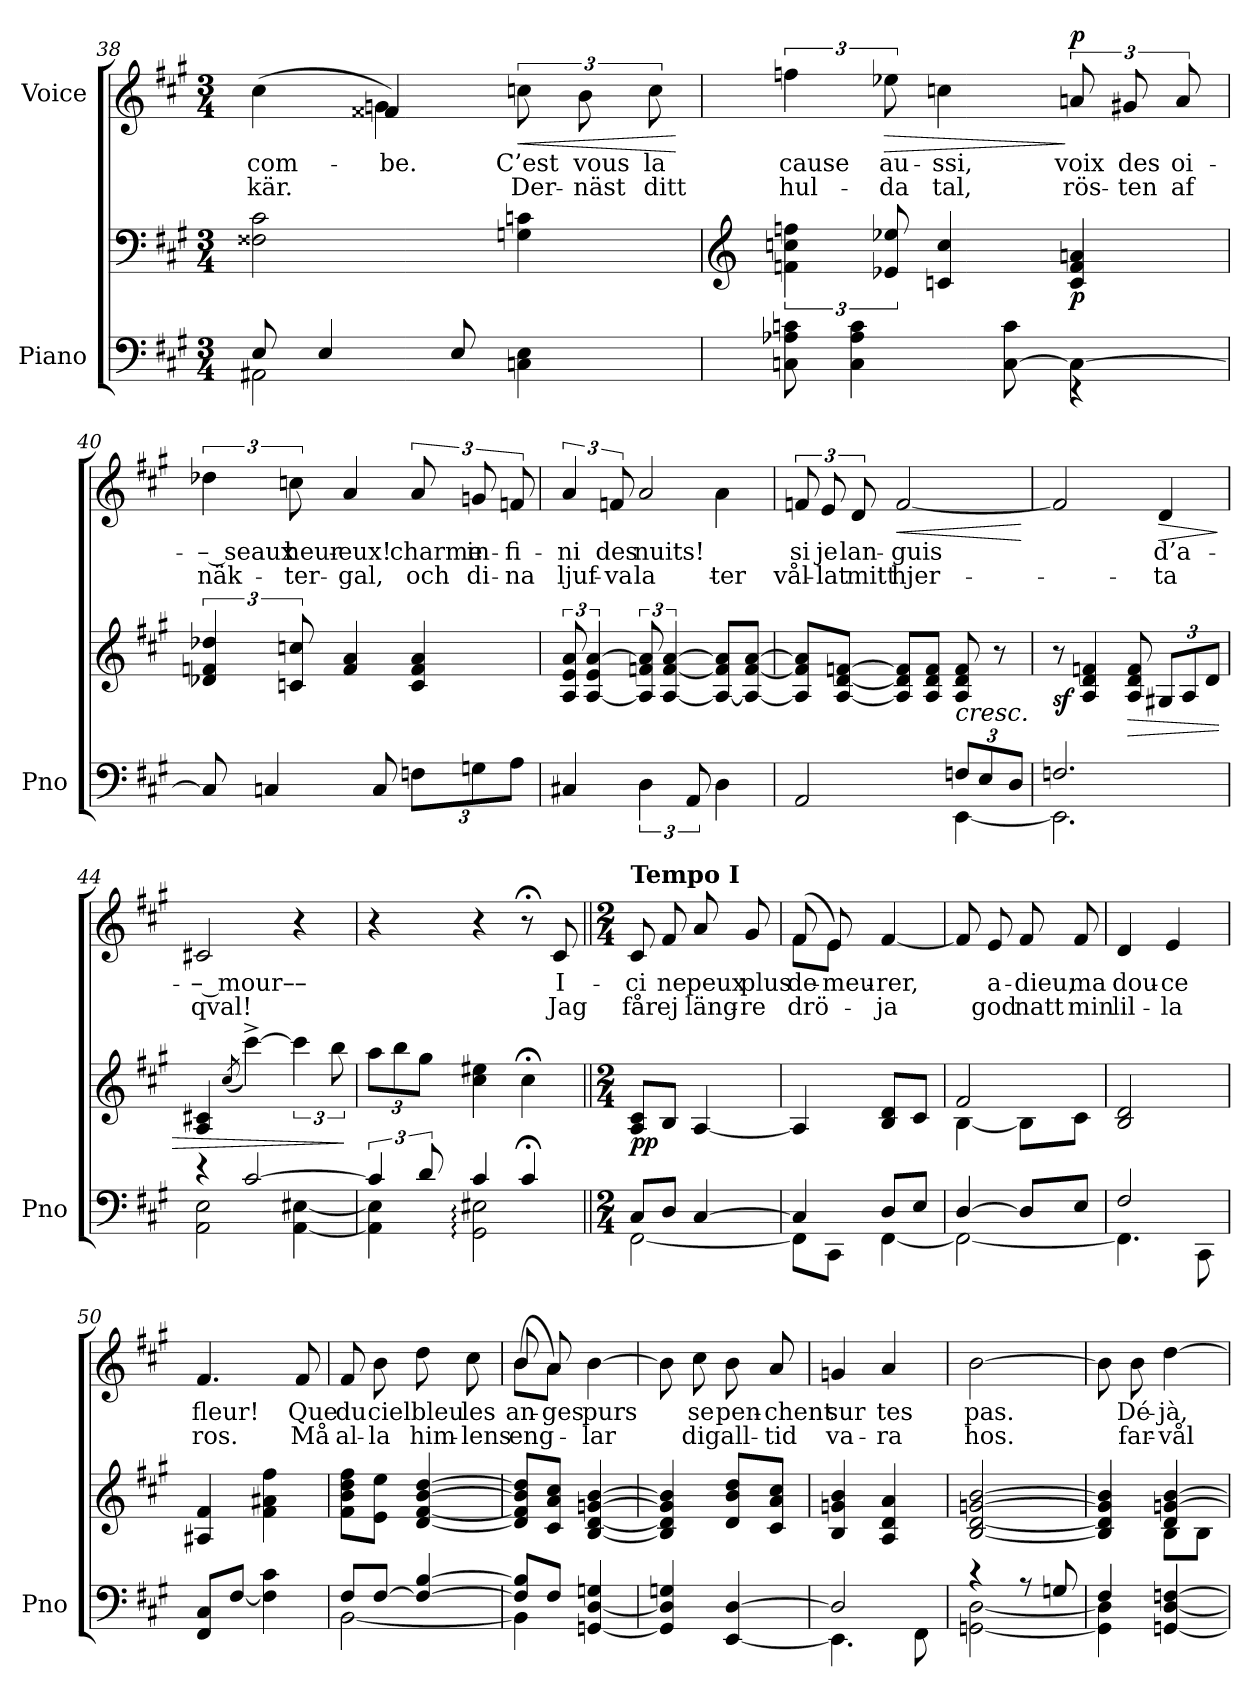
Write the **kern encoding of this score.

**kern	**kern	**dynam	**kern	**text	**text	**dynam
*part2	*part2	*part2	*part1	*part1	*part1	*part1
*staff3	*staff2	*staff2/3	*staff1	*staff1	*staff1	*staff1
*I"Piano	*	*	*I"Voice	*	*	*
*I'Pno	*	*	*	*	*	*
*clefF4	*clefF4	*	*clefG2	*	*	*
*k[f#c#g#]	*k[f#c#g#]	*	*k[f#c#g#]	*	*	*
*M3/4	*M3/4	*	*M3/4	*	*	*
=38	=38	=38	=38	=38	=38	=38
*^	*	*	*	*	*	*
!	!	!	!	!	!LO:LY:b	!LO:LY:b	!
*	*	*	*	*^	*	*	*
8E/	2AA#X\	2F##X\ 2c#\	.	(4cc#\	4ryy	-com-	kär.	.
4E/	.	.	.	.	.	.	.	.
!	!	!	!	!	!	!LO:LY:b	!	!
.	.	.	.	4f##X/)	4gn\	-be.	.	.
8E/	.	.	.	.	.	.	.	.
!	!	!	!	!	!	!LO:LY:b	!LO:LY:b	!LO:HP:b
4Cn\ 4E\	4ryy	4Gn\ 4cn\	.	12ccn\	4ryy	C’est	Der-	<
!	!	!	!	!	!	!LO:LY:b	!LO:LY:b	!
.	.	.	.	12b\	.	vous	-näst	.
!	!	!	!	!	!	!LO:LY:b	!LO:LY:b	!
.	.	.	.	12cc\	.	la	ditt	.
*v	*v	*	*	*v	*v	*	*	*
.	.	.	.	.	.	[
=39	=39	=39	=39	=39	=39	=39
*	*clefG2	*	*	*	*	*
*^	*	*	*	*	*	*
!	!	!	!	!	!LO:LY:b	!LO:LY:b	!
8Cn\ 8A-X\ 8cn\	2ryy	6fn\ 6ccn\ 6ffn\	.	6ffn\	cause	hul-	.
4C\ 4A-\ 4c\	.	.	.	.	.	.	.
!	!	!	!	!	!LO:LY:b	!LO:LY:b	!LO:HP:b
.	.	12e-X/ 12ee-X/	.	12ee-X\	au-	-da	>
!	!	!	!	!	!LO:LY:b	!LO:LY:b	!
.	.	4cn/ 4cc/	.	4ccn\	-ssi,	tal,	.
[8C\ 8c\	.	.	.	.	.	.	.
!	!	!	!LO:DY:b	!	!LO:LY:b	!LO:LY:b	!LO:DY:n=1:a
4C\_	4r	4c/ 4f/ 4an/	p	12an/	voix	rös-	] p
!	!	!	!	!	!LO:LY:b	!LO:LY:b	!
.	.	.	.	12g#X/	des	-ten	.
!	!	!	!	!	!LO:LY:b	!LO:LY:b	!
.	.	.	.	12a/	oi-	af	.
*v	*v	*	*	*	*	*	*
!!LO:LB:g=z
=40	=40	=40	=40	=40	=40	=40
!	!	!	!	!LO:LY:b	!LO:LY:b	!
8Cn/]	6d-X/ 6fn/ 6dd-X/	.	6dd-X\	-– seaux	näk-	.
4Cn/	.	.	.	.	.	.
!	!	!	!	!LO:LY:b	!LO:LY:b	!
.	12cn/ 12ccn/	.	12ccn\	heur-	-ter-	.
!	!	!	!	!LO:LY:b	!LO:LY:b	!
.	4f/ 4a/	.	4a/	-eux!	-gal,	.
8C/	.	.	.	.	.	.
*Xbrackettup	*	*	*	*	*	*
!	!	!	!	!LO:LY:b	!LO:LY:b	!
12Fn\L	4c/ 4f/ 4a/	.	12a/	charme	och	.
!	!	!	!	!LO:LY:b	!LO:LY:b	!
12Gn\	.	.	12gn/	in-	di-	.
!	!	!	!	!LO:LY:b	!LO:LY:b	!
12A\J	.	.	12fn/	-fi-	-na	.
=41	=41	=41	=41	=41	=41	=41
!	!	!	!	!LO:LY:b	!LO:LY:b	!
*	*	*	*^	*	*	*
4C#X/	12A/ 12e/ 12a/	.	6a/	4ryy	-ni	ljuf-	.
.	[6A/ 6e/ [6a/	.	.	.	.	.	.
!	!	!	!	!	!LO:LY:b	!LO:LY:b	!
.	.	.	12fn/	.	des	-va	.
*brackettup	*	*	*	*	*	*	*
!	!	!	!	!	!LO:LY:b	!LO:LY:b	!
6D\	12A/] 12fn/ 12a/]	.	2a/	4ryy	nuits!	la-	.
.	[6A/ [6f/ [6a/	.	.	.	.	.	.
12AA/	.	.	.	.	.	.	.
!	!	!	!	!	!	!LO:LY:b	!
4D\	8A/_ 8f/] 8a/]L	.	.	4a\	.	-ter	.
.	8A/_ [8f/ [8a/J	.	.	.	.	.	.
*	*	*	*v	*v	*	*	*
=42	=42	=42	=42	=42	=42	=42
*^	*	*	*	*	*	*
!	!	!	!	!	!LO:LY:b	!LO:LY:b	!
2AA/	2ryy	8A/] 8f/] 8a/]L	.	12fn/	si	-vål-	.
!	!	!	!	!	!LO:LY:b	!LO:LY:b	!
.	.	.	.	12e/	je	-lat	.
.	.	[8A/ [8d/ [8fn/J	.	.	.	.	.
!	!	!	!	!	!LO:LY:b	!LO:LY:b	!
.	.	.	.	12d/	lan-	mitt	.
!	!	!	!	!	!LO:LY:b	!LO:LY:b	!LO:HP:b
.	.	8A/] 8d/] 8f/]L	.	[2f/	-guis	hjer-	<
.	.	8A/ 8d/ 8f/J	.	.	.	.	.
!	!	!	!LO:HP:b	!	!	!	!
12Fn::/L	[4EE\	8A/ 8d/ 8f/	<	.	.	.	.
12E/	.	.	.	.	.	.	.
.	.	8r	.	.	.	.	.
12D/J	.	.	.	.	.	.	.
*v	*v	*	*	*	*	*	*
.	.	.	.	.	.	[
=43	=43	=43	=43	=43	=43	=43
*^	*	*	*	*	*	*
!	!	!	!LO:DY:b	!	!	!	!
2.Fn/	2.EE\]	8r	sf	2f/]	.	.	.
.	.	4A/ 4d/ 4fn/	.	.	.	.	.
!	!	!	!LO:HP:b	!	!	!	!
.	.	8A/ 8d/ 8f/	>	.	.	.	.
*	*	*Xbrackettup	*	*	*	*	*
!	!	!	!	!	!LO:LY:b	!LO:LY:b	!LO:HP:b
.	.	12G#X/L	.	4d/	d’a-	-ta	>
.	.	12A/	.	.	.	.	.
.	.	12d/J	.	.	.	.	.
*v	*v	*	*	*	*	*	*
.	.	[	.	.	.	]
!!LO:LB:g=z
=44	=44	=44	=44	=44	=44	=44
*^	*	*	*	*	*	*
!	!	!	!	!	!LO:LY:b	!LO:LY:b	!
4r	2AA\ 2E\	4A/ 4c#X/	.	2c#X/	-– mour––	qval!	.
.	.	(8qcc#/	.	.	.	.	.
[2c#/	.	[4ccc#^\)	.	.	.	.	.
*	*	*brackettup	*	*	*	*	*
.	[4AA\ [4E#X\	6ccc#\]	.	4r	.	.	.
.	.	12bb\	.	.	.	.	.
*v	*v	*	*	*	*	*	*
.	.	]	.	.	.	.
=45	=45	=45	=45	=45	=45	=45
*^	*	*	*	*	*	*
*	*	*Xbrackettup	*	*	*	*	*
6c#/]	4AA\] 4E#\]	12aa\L	.	4r	.	.	.
.	.	12bb\	.	.	.	.	.
12d/	.	12gg#\J	.	.	.	.	.
4c#/	2GG#\:: 2E#X\::	4cc#\ 4ee#X\	.	4r	.	.	.
4c#;</	.	4cc#;<\	.	8r;<	.	.	.
!	!	!	!	!	!LO:LY:b	!LO:LY:b	!
.	.	.	.	8c#/	I-	Jag	.
=46||	=46||	=46||	=46||	=46||	=46||	=46||	=46||
*M2/4	*	*M2/4	*	*M2/4	*	*	*
!	!	!	!	!LO:TX:a:B:t=Tempo I	!	!	!
!	!	!	!LO:DY:b	!	!LO:LY:b	!LO:LY:b	!
8C#/L	[2FF#\	8A/ 8c#/L	pp	8c#/	-ci	får	.
!	!	!	!	!	!LO:LY:b	!LO:LY:b	!
8D/J	.	8B/J	.	8f#/	ne	ej	.
!	!	!	!	!	!LO:LY:b	!LO:LY:b	!
[4C#/	.	[4A/	.	8a/	peux	läng-	.
!	!	!	!	!	!LO:LY:b	!LO:LY:b	!
.	.	.	.	8g#/	plus	-re	.
=47	=47	=47	=47	=47	=47	=47	=47
!	!	!	!	!	!LO:LY:b	!LO:LY:b	!
*	*	*	*	*^	*	*	*
4C#/]	8FF#\L]	4A/]	.	(<8f#/	8f#\L	de-	drö-	.
!	!	!	!	!	!	!LO:LY:b	!	!
.	8CC#\J	.	.	8e/)	8e\J	-meu-	.	.
!	!	!	!	!	!	!LO:LY:b	!LO:LY:b	!
8D/L	[4FF#\	8B/ 8d/L	.	[4f#/	4ryy	-rer,	-ja	.
8E/J	.	8c#/J	.	.	.	.	.	.
*	*	*	*	*v	*v	*	*	*
!!LO:LB:g=z
=48	=48	=48	=48	=48	=48	=48	=48
*	*	*^	*	*	*	*	*
[4D/	2FF#\_	2f#/	[4B\	.	8f#/]	.	.	.
!	!	!	!	!	!	!LO:LY:b	!LO:LY:b	!
.	.	.	.	.	8e/	a-	god	.
!	!	!	!	!	!	!LO:LY:b	!LO:LY:b	!
8D/L]	.	.	8B\L]	.	8f#/	-dieu,	natt	.
!	!	!	!	!	!	!LO:LY:b	!LO:LY:b	!
8E/J	.	.	8c#\J	.	8f#/	ma	min	.
=49	=49	=49	=49	=49	=49	=49	=49	=49
!	!	!	!	!	!	!LO:LY:b	!LO:LY:b	!
*	*	*v	*v	*	*	*	*	*
2F#/	4.FF#\]	2B/ 2d/	.	4d/	dou-	lil-	.
!	!	!	!	!	!LO:LY:b	!LO:LY:b	!
.	.	.	.	4e/	-ce	-la	.
.	8CC#\	.	.	.	.	.	.
=50	=50	=50	=50	=50	=50	=50	=50
!	!	!	!	!	!LO:LY:b	!LO:LY:b	!
*v	*v	*	*	*	*	*	*
8FF#/ 8C#/L	4A#X/ 4f#/	.	4.f#/	fleur!	ros.	.
[8F#/J	.	.	.	.	.	.
4F#\] 4c#\	4f#\ 4a#X\ 4ff#\	.	.	.	.	.
!	!	!	!	!LO:LY:b	!LO:LY:b	!
.	.	.	8f#/	Que	Må	.
=51	=51	=51	=51	=51	=51	=51
*^	*	*	*	*	*	*
!	!	!	!	!	!LO:LY:b	!LO:LY:b	!
8F#/L	[2BB\	8f#\ 8b\ 8dd\ 8ff#\L	.	8f#/	du	al-	.
!	!	!	!	!	!LO:LY:b	!LO:LY:b	!
[8F#/J	.	8e\ 8ee\J	.	8b\	ciel	-la	.
!	!	!	!	!	!LO:LY:b	!LO:LY:b	!
4F#/_ [4B/	.	[4d/ [4f#/ [4b/ [4dd/	.	8dd\	bleu	him-	.
!	!	!	!	!	!LO:LY:b	!LO:LY:b	!
.	.	.	.	8cc#\	les	-lens	.
=52	=52	=52	=52	=52	=52	=52	=52
!	!	!	!	!	!LO:LY:b	!LO:LY:b	!
*	*	*	*	*^	*	*	*
8F#/] 8B/]L	4BB\]	8d/] 8f#/] 8b/] 8dd/]L	.	(8b\L	8b/	an-	eng-	.
!	!	!	!	!	!	!LO:LY:b	!	!
8F#/J	.	8c#/ 8a/ 8cc#/J	.	8a\J)	8a/	-ges	.	.
!	!	!	!	!	!	!LO:LY:b	!LO:LY:b	!
[4GGn/ [<4D/ 4Gn/	4ryy	[4B/ [4d/ [>4gn/ [4b/	.	[4b\	4ryy	purs	-lar	.
*v	*v	*	*	*v	*v	*	*	*
!!LO:PB:g=z
=53	=53	=53	=53	=53	=53	=53
4GGn/] 4D/] 4Gn/	4B/] 4d/] 4gn/] 4b/]	.	8b\]	.	.	.
!	!	!	!	!LO:LY:b	!LO:LY:b	!
.	.	.	8cc#\	se	dig	.
!	!	!	!	!LO:LY:b	!LO:LY:b	!
[<4EE/ [4D/	8d/ 8b/ 8dd/L	.	8b\	pen-	all-	.
!	!	!	!	!LO:LY:b	!LO:LY:b	!
.	8c#/ 8a/ 8cc#/J	.	8a/	-chent	-tid	.
=54	=54	=54	=54	=54	=54	=54
*^	*	*	*	*	*	*
!	!	!	!	!	!LO:LY:b	!LO:LY:b	!
2D/]	4.EE\]	4B/ 4gn/ 4b/	.	4gn/	sur	va-	.
!	!	!	!	!	!LO:LY:b	!LO:LY:b	!
.	.	4A/ 4d/ 4a/	.	4a/	tes	-ra	.
.	8FF#\	.	.	.	.	.	.
=55	=55	=55	=55	=55	=55	=55	=55
!	!	!	!	!	!LO:LY:b	!LO:LY:b	!
4r	[2GGn\ [2D\	[2B/ [2d/ [2gn/ [2b/	.	[2b\	pas.	hos.	.
8r	.	.	.	.	.	.	.
8Gn/	.	.	.	.	.	.	.
=56	=56	=56	=56	=56	=56	=56	=56
*	*	*^	*	*	*	*	*
4F#/	4GG\] 4D\]	4B/] 4d/] 4g/] 4b/]	4ryy	.	8b\]	.	.	.
!	!	!	!	!	!	!LO:LY:b	!LO:LY:b	!
.	.	.	.	.	8b\	Dé-	far-	.
!	!	!	!	!	!	!LO:LY:b	!LO:LY:b	!
[<4GGn/ [4D/ [4Fn/	4ryy	4d/ [4gn/ [4b/	8B\L	.	[4dd\	-jà,	-vål	.
.	.	.	8B\J	.	.	.	.	.
*v	*v	*	*	*	*	*	*	*
*	*v	*v	*	*	*	*	*
=	=	=	=	=	=	=
*-	*-	*-	*-	*-	*-	*-
